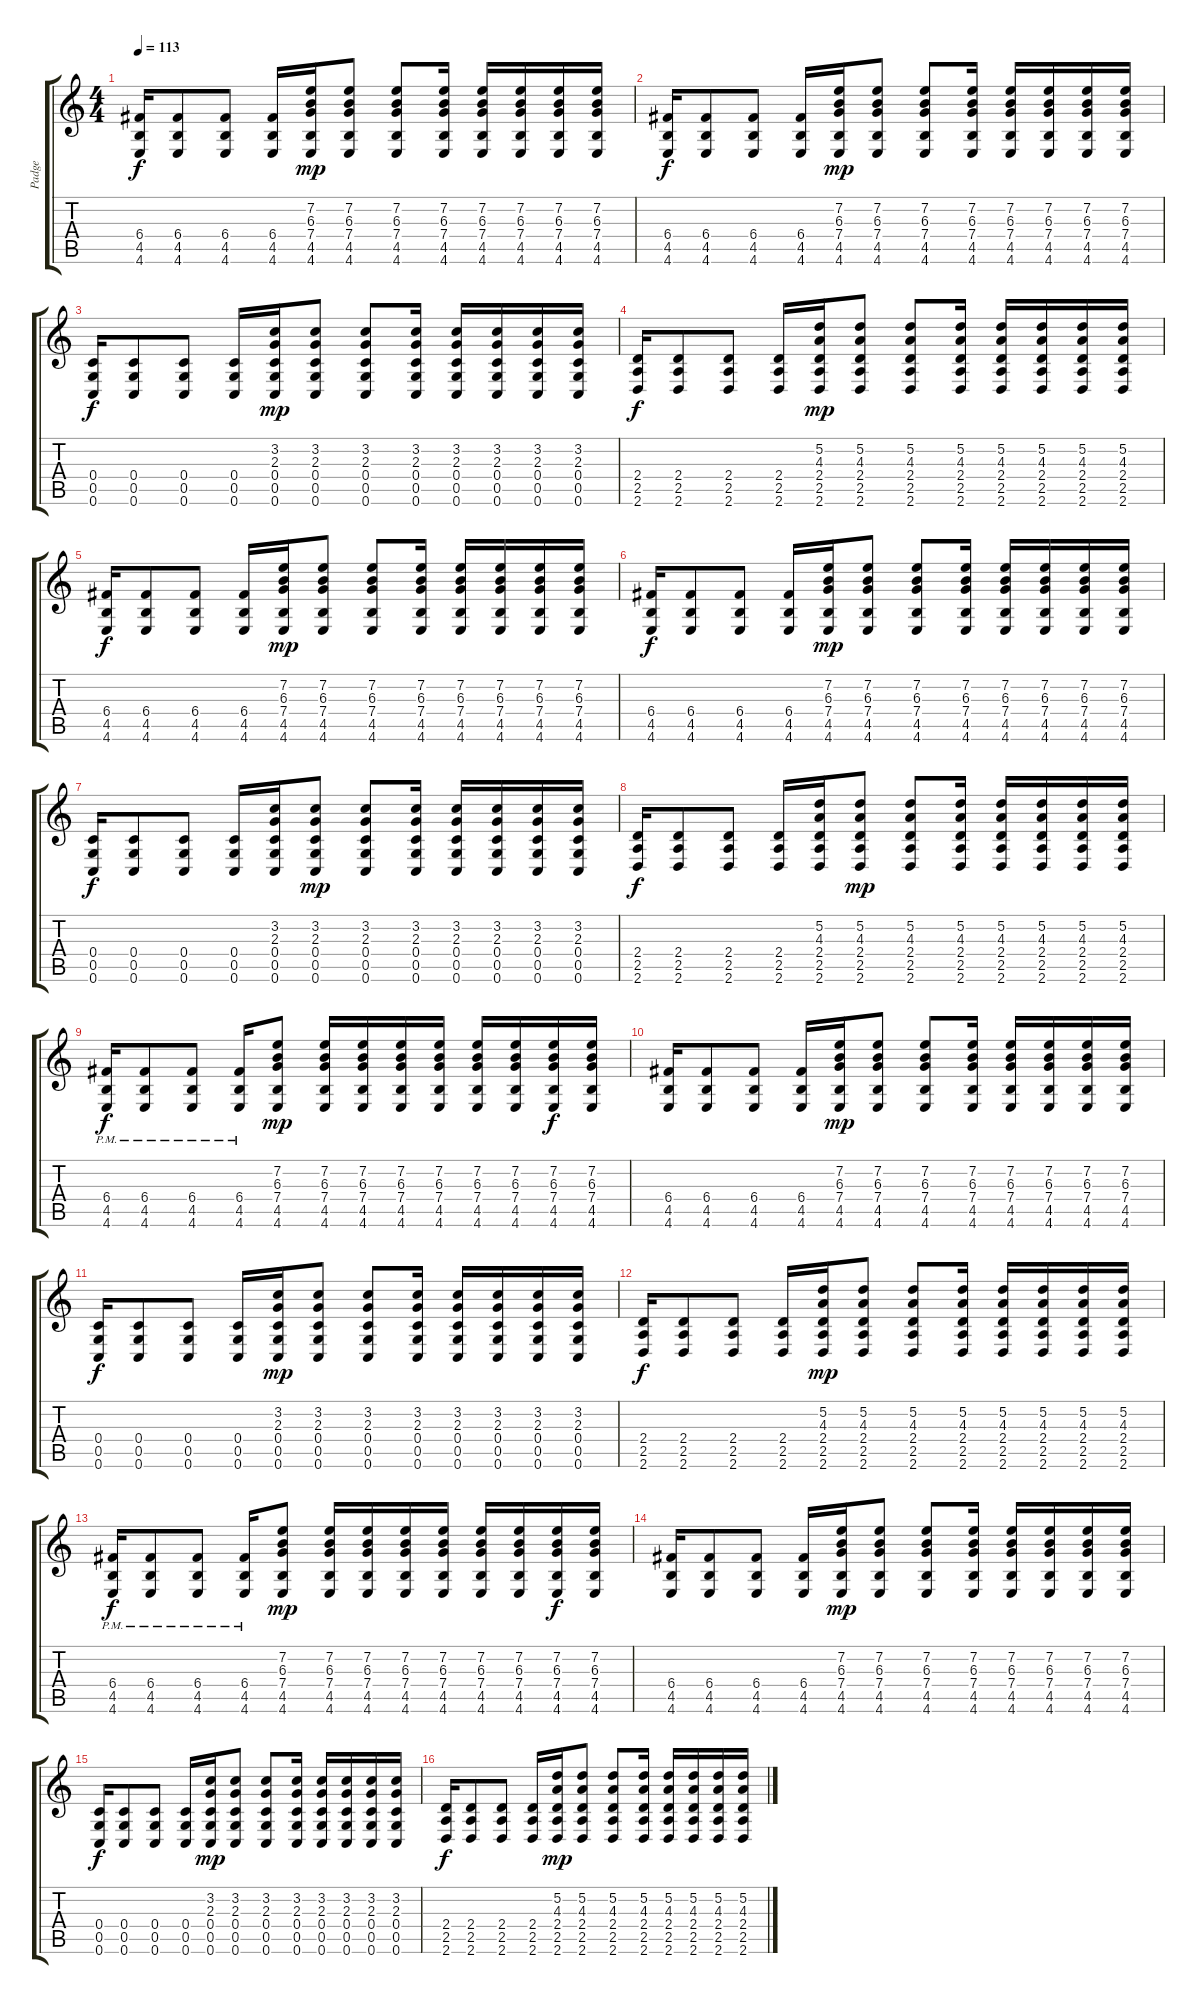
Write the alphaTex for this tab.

\track ("Padge" "Padge") {instrument distortionguitar}
\staff {score tabs}
\tuning (D4 A3 F3 C3 G2 C2) {hide}
\ts (4 4)
\tempo 113
\clef g2
\ks c
(6.4 4.5 4.6).16{dy f} (6.4 4.5 4.6).8 (6.4 4.5 4.6).8 (6.4 4.5 4.6).16 (7.2 6.3 7.4 4.5 4.6).16{dy mp} (7.2 6.3 7.4 4.5 4.6).8 (7.2 6.3 7.4 4.5 4.6).8 (7.2 6.3 7.4 4.5 4.6).16 (7.2 6.3 7.4 4.5 4.6).16 (7.2 6.3 7.4 4.5 4.6).16 (7.2 6.3 7.4 4.5 4.6).16 (7.2 6.3 7.4 4.5 4.6).16 |
(6.4 4.5 4.6).16{dy f} (6.4 4.5 4.6).8 (6.4 4.5 4.6).8 (6.4 4.5 4.6).16 (7.2 6.3 7.4 4.5 4.6).16{dy mp} (7.2 6.3 7.4 4.5 4.6).8 (7.2 6.3 7.4 4.5 4.6).8 (7.2 6.3 7.4 4.5 4.6).16 (7.2 6.3 7.4 4.5 4.6).16 (7.2 6.3 7.4 4.5 4.6).16 (7.2 6.3 7.4 4.5 4.6).16 (7.2 6.3 7.4 4.5 4.6).16 |
(0.4 0.5 0.6).16{dy f} (0.4 0.5 0.6).8 (0.4 0.5 0.6).8 (0.4 0.5 0.6).16 (3.2 2.3 0.4 0.5 0.6).16{dy mp} (3.2 2.3 0.4 0.5 0.6).8 (3.2 2.3 0.4 0.5 0.6).8 (3.2 2.3 0.4 0.5 0.6).16 (3.2 2.3 0.4 0.5 0.6).16 (3.2 2.3 0.4 0.5 0.6).16 (3.2 2.3 0.4 0.5 0.6).16 (3.2 2.3 0.4 0.5 0.6).16 |
(2.4 2.5 2.6).16{dy f} (2.4 2.5 2.6).8 (2.4 2.5 2.6).8 (2.4 2.5 2.6).16 (5.2 4.3 2.4 2.5 2.6).16{dy mp} (5.2 4.3 2.4 2.5 2.6).8 (5.2 4.3 2.4 2.5 2.6).8 (5.2 4.3 2.4 2.5 2.6).16 (5.2 4.3 2.4 2.5 2.6).16 (5.2 4.3 2.4 2.5 2.6).16 (5.2 4.3 2.4 2.5 2.6).16 (5.2 4.3 2.4 2.5 2.6).16 |
(6.4 4.5 4.6).16{dy f} (6.4 4.5 4.6).8 (6.4 4.5 4.6).8 (6.4 4.5 4.6).16 (7.2 6.3 7.4 4.5 4.6).16{dy mp} (7.2 6.3 7.4 4.5 4.6).8 (7.2 6.3 7.4 4.5 4.6).8 (7.2 6.3 7.4 4.5 4.6).16 (7.2 6.3 7.4 4.5 4.6).16 (7.2 6.3 7.4 4.5 4.6).16 (7.2 6.3 7.4 4.5 4.6).16 (7.2 6.3 7.4 4.5 4.6).16 |
(6.4 4.5 4.6).16{dy f} (6.4 4.5 4.6).8 (6.4 4.5 4.6).8 (6.4 4.5 4.6).16 (7.2 6.3 7.4 4.5 4.6).16{dy mp} (7.2 6.3 7.4 4.5 4.6).8 (7.2 6.3 7.4 4.5 4.6).8 (7.2 6.3 7.4 4.5 4.6).16 (7.2 6.3 7.4 4.5 4.6).16 (7.2 6.3 7.4 4.5 4.6).16 (7.2 6.3 7.4 4.5 4.6).16 (7.2 6.3 7.4 4.5 4.6).16 |
(0.4 0.5 0.6).16{dy f} (0.4 0.5 0.6).8 (0.4 0.5 0.6).8 (0.4 0.5 0.6).16 (3.2 2.3 0.4 0.5 0.6).16 (3.2 2.3 0.4 0.5 0.6).8{dy mp} (3.2 2.3 0.4 0.5 0.6).8 (3.2 2.3 0.4 0.5 0.6).16 (3.2 2.3 0.4 0.5 0.6).16 (3.2 2.3 0.4 0.5 0.6).16 (3.2 2.3 0.4 0.5 0.6).16 (3.2 2.3 0.4 0.5 0.6).16 |
(2.4 2.5 2.6).16{dy f} (2.4 2.5 2.6).8 (2.4 2.5 2.6).8 (2.4 2.5 2.6).16 (5.2 4.3 2.4 2.5 2.6).16 (5.2 4.3 2.4 2.5 2.6).8{dy mp} (5.2 4.3 2.4 2.5 2.6).8 (5.2 4.3 2.4 2.5 2.6).16 (5.2 4.3 2.4 2.5 2.6).16 (5.2 4.3 2.4 2.5 2.6).16 (5.2 4.3 2.4 2.5 2.6).16 (5.2 4.3 2.4 2.5 2.6).16 |
(6.4{pm} 4.5{pm} 4.6).16{dy f} (6.4{pm} 4.5{pm} 4.6{pm}).8 (6.4{pm} 4.5{pm} 4.6{pm}).8 (6.4{pm} 4.5{pm} 4.6{pm}).16 (7.2 6.3 7.4 4.5 4.6).8{dy mp} (7.2 6.3 7.4 4.5 4.6).16 (7.2 6.3 7.4 4.5 4.6).16 (7.2 6.3 7.4 4.5 4.6).16 (7.2 6.3 7.4 4.5 4.6).16 (7.2 6.3 7.4 4.5 4.6).16 (7.2 6.3 7.4 4.5 4.6).16 (7.2 6.3 7.4 4.5 4.6).16{dy f} (7.2 6.3 7.4 4.5 4.6).16 |
(6.4 4.5 4.6).16 (6.4 4.5 4.6).8 (6.4 4.5 4.6).8 (6.4 4.5 4.6).16 (7.2 6.3 7.4 4.5 4.6).16{dy mp} (7.2 6.3 7.4 4.5 4.6).8 (7.2 6.3 7.4 4.5 4.6).8 (7.2 6.3 7.4 4.5 4.6).16 (7.2 6.3 7.4 4.5 4.6).16 (7.2 6.3 7.4 4.5 4.6).16 (7.2 6.3 7.4 4.5 4.6).16 (7.2 6.3 7.4 4.5 4.6).16 |
(0.4 0.5 0.6).16{dy f} (0.4 0.5 0.6).8 (0.4 0.5 0.6).8 (0.4 0.5 0.6).16 (3.2 2.3 0.4 0.5 0.6).16{dy mp} (3.2 2.3 0.4 0.5 0.6).8 (3.2 2.3 0.4 0.5 0.6).8 (3.2 2.3 0.4 0.5 0.6).16 (3.2 2.3 0.4 0.5 0.6).16 (3.2 2.3 0.4 0.5 0.6).16 (3.2 2.3 0.4 0.5 0.6).16 (3.2 2.3 0.4 0.5 0.6).16 |
(2.4 2.5 2.6).16{dy f} (2.4 2.5 2.6).8 (2.4 2.5 2.6).8 (2.4 2.5 2.6).16 (5.2 4.3 2.4 2.5 2.6).16{dy mp} (5.2 4.3 2.4 2.5 2.6).8 (5.2 4.3 2.4 2.5 2.6).8 (5.2 4.3 2.4 2.5 2.6).16 (5.2 4.3 2.4 2.5 2.6).16 (5.2 4.3 2.4 2.5 2.6).16 (5.2 4.3 2.4 2.5 2.6).16 (5.2 4.3 2.4 2.5 2.6).16 |
(6.4{pm} 4.5{pm} 4.6).16{dy f} (6.4{pm} 4.5{pm} 4.6{pm}).8 (6.4{pm} 4.5{pm} 4.6{pm}).8 (6.4{pm} 4.5{pm} 4.6{pm}).16 (7.2 6.3 7.4 4.5 4.6).8{dy mp} (7.2 6.3 7.4 4.5 4.6).16 (7.2 6.3 7.4 4.5 4.6).16 (7.2 6.3 7.4 4.5 4.6).16 (7.2 6.3 7.4 4.5 4.6).16 (7.2 6.3 7.4 4.5 4.6).16 (7.2 6.3 7.4 4.5 4.6).16 (7.2 6.3 7.4 4.5 4.6).16{dy f} (7.2 6.3 7.4 4.5 4.6).16 |
(6.4 4.5 4.6).16 (6.4 4.5 4.6).8 (6.4 4.5 4.6).8 (6.4 4.5 4.6).16 (7.2 6.3 7.4 4.5 4.6).16{dy mp} (7.2 6.3 7.4 4.5 4.6).8 (7.2 6.3 7.4 4.5 4.6).8 (7.2 6.3 7.4 4.5 4.6).16 (7.2 6.3 7.4 4.5 4.6).16 (7.2 6.3 7.4 4.5 4.6).16 (7.2 6.3 7.4 4.5 4.6).16 (7.2 6.3 7.4 4.5 4.6).16 |
(0.4 0.5 0.6).16{dy f} (0.4 0.5 0.6).8 (0.4 0.5 0.6).8 (0.4 0.5 0.6).16 (3.2 2.3 0.4 0.5 0.6).16{dy mp} (3.2 2.3 0.4 0.5 0.6).8 (3.2 2.3 0.4 0.5 0.6).8 (3.2 2.3 0.4 0.5 0.6).16 (3.2 2.3 0.4 0.5 0.6).16 (3.2 2.3 0.4 0.5 0.6).16 (3.2 2.3 0.4 0.5 0.6).16 (3.2 2.3 0.4 0.5 0.6).16 |
(2.4 2.5 2.6).16{dy f} (2.4 2.5 2.6).8 (2.4 2.5 2.6).8 (2.4 2.5 2.6).16 (5.2 4.3 2.4 2.5 2.6).16{dy mp} (5.2 4.3 2.4 2.5 2.6).8 (5.2 4.3 2.4 2.5 2.6).8 (5.2 4.3 2.4 2.5 2.6).16 (5.2 4.3 2.4 2.5 2.6).16 (5.2 4.3 2.4 2.5 2.6).16 (5.2 4.3 2.4 2.5 2.6).16 (5.2 4.3 2.4 2.5 2.6).16
